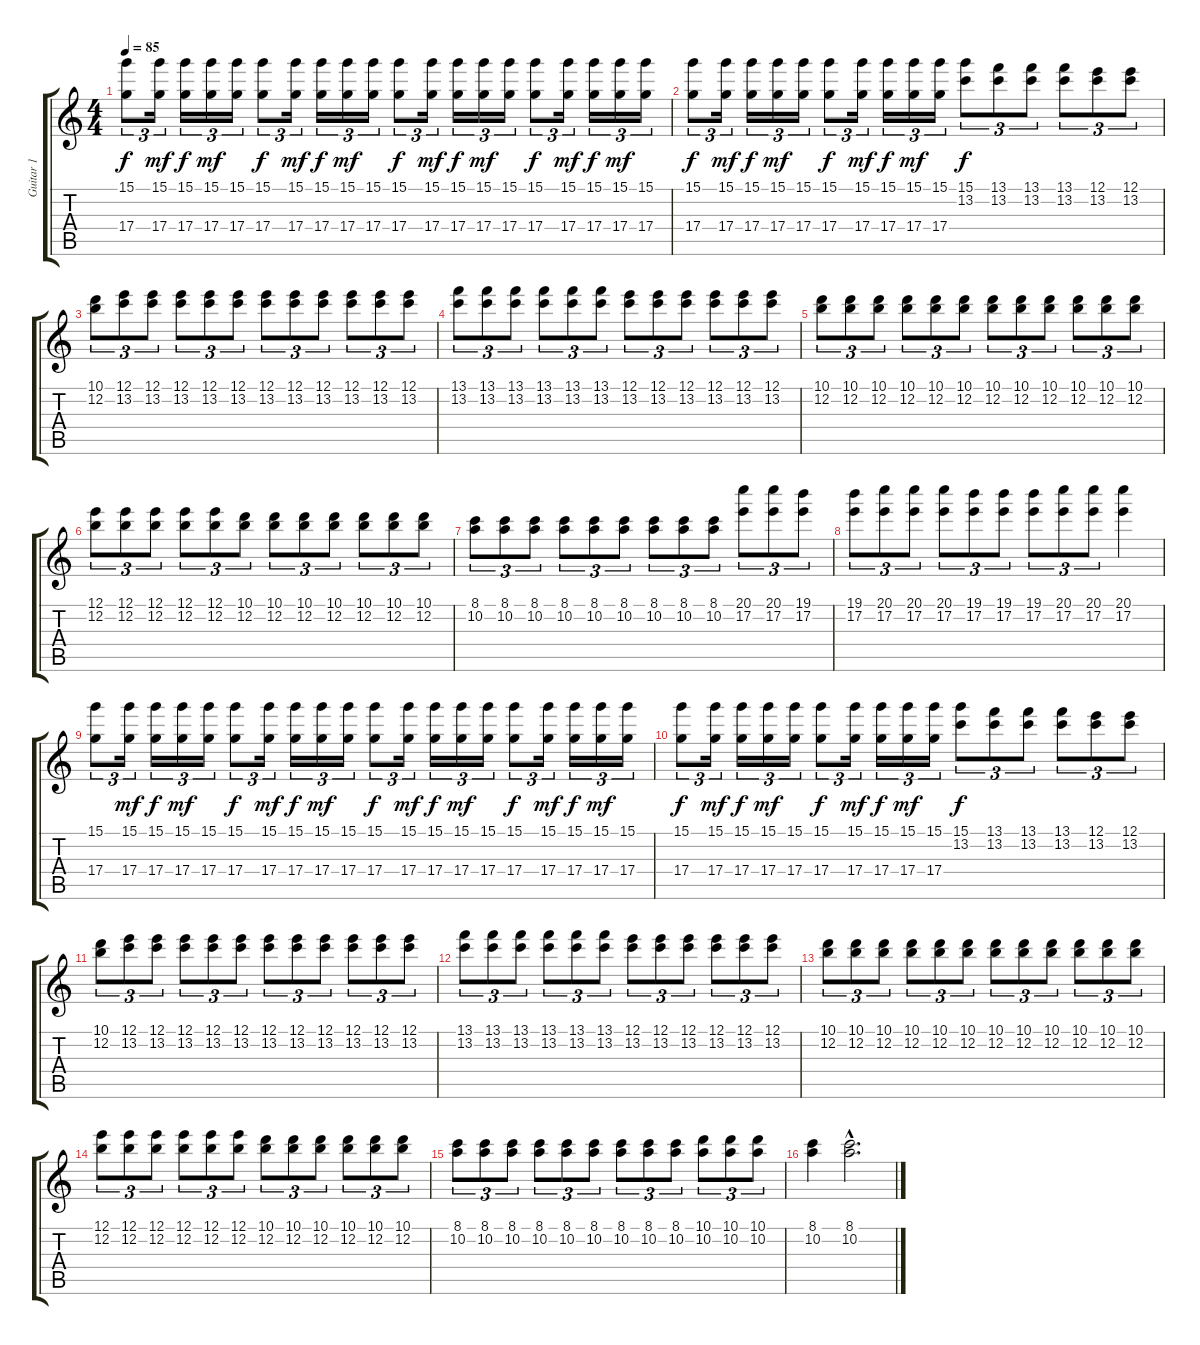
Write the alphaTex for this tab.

\track ("Guitar 1" "Guitar 1") {instrument distortionguitar}
\staff {score tabs}
\tuning (E4 B3 G3 D3 A2 E2) {hide}
\ts (4 4)
\tempo 85
\clef g2
\ks c
(15.1 17.4).8{tu (3 2) dy f} (15.1 17.4).16{tu (3 2) dy mf} (15.1 17.4).16{tu (3 2) dy f} (15.1 17.4).16{tu (3 2) dy mf} (15.1 17.4).16{tu (3 2)} (15.1 17.4).8{tu (3 2) dy f} (15.1 17.4).16{tu (3 2) dy mf} (15.1 17.4).16{tu (3 2) dy f} (15.1 17.4).16{tu (3 2) dy mf} (15.1 17.4).16{tu (3 2)} (15.1 17.4).8{tu (3 2) dy f} (15.1 17.4).16{tu (3 2) dy mf} (15.1 17.4).16{tu (3 2) dy f} (15.1 17.4).16{tu (3 2) dy mf} (15.1 17.4).16{tu (3 2)} (15.1 17.4).8{tu (3 2) dy f} (15.1 17.4).16{tu (3 2) dy mf} (15.1 17.4).16{tu (3 2) dy f} (15.1 17.4).16{tu (3 2) dy mf} (15.1 17.4).16{tu (3 2)} |
(15.1 17.4).8{tu (3 2) dy f} (15.1 17.4).16{tu (3 2) dy mf} (15.1 17.4).16{tu (3 2) dy f} (15.1 17.4).16{tu (3 2) dy mf} (15.1 17.4).16{tu (3 2)} (15.1 17.4).8{tu (3 2) dy f} (15.1 17.4).16{tu (3 2) dy mf} (15.1 17.4).16{tu (3 2) dy f} (15.1 17.4).16{tu (3 2) dy mf} (15.1 17.4).16{tu (3 2)} (15.1 13.2).8{tu (3 2) dy f} (13.1 13.2).8{tu (3 2)} (13.1 13.2).8{tu (3 2)} (13.1 13.2).8{tu (3 2)} (12.1 13.2).8{tu (3 2)} (12.1 13.2).8{tu (3 2)} |
(10.1 12.2).8{tu (3 2)} (12.1 13.2).8{tu (3 2)} (12.1 13.2).8{tu (3 2)} (12.1 13.2).8{tu (3 2)} (12.1 13.2).8{tu (3 2)} (12.1 13.2).8{tu (3 2)} (12.1 13.2).8{tu (3 2)} (12.1 13.2).8{tu (3 2)} (12.1 13.2).8{tu (3 2)} (12.1 13.2).8{tu (3 2)} (12.1 13.2).8{tu (3 2)} (12.1 13.2).8{tu (3 2)} |
(13.1 13.2).8{tu (3 2)} (13.1 13.2).8{tu (3 2)} (13.1 13.2).8{tu (3 2)} (13.1 13.2).8{tu (3 2)} (13.1 13.2).8{tu (3 2)} (13.1 13.2).8{tu (3 2)} (12.1 13.2).8{tu (3 2)} (12.1 13.2).8{tu (3 2)} (12.1 13.2).8{tu (3 2)} (12.1 13.2).8{tu (3 2)} (12.1 13.2).8{tu (3 2)} (12.1 13.2).8{tu (3 2)} |
(10.1 12.2).8{tu (3 2)} (10.1 12.2).8{tu (3 2)} (10.1 12.2).8{tu (3 2)} (10.1 12.2).8{tu (3 2)} (10.1 12.2).8{tu (3 2)} (10.1 12.2).8{tu (3 2)} (10.1 12.2).8{tu (3 2)} (10.1 12.2).8{tu (3 2)} (10.1 12.2).8{tu (3 2)} (10.1 12.2).8{tu (3 2)} (10.1 12.2).8{tu (3 2)} (10.1 12.2).8{tu (3 2)} |
(12.1 12.2).8{tu (3 2)} (12.1 12.2).8{tu (3 2)} (12.1 12.2).8{tu (3 2)} (12.1 12.2).8{tu (3 2)} (12.1 12.2).8{tu (3 2)} (10.1 12.2).8{tu (3 2)} (10.1 12.2).8{tu (3 2)} (10.1 12.2).8{tu (3 2)} (10.1 12.2).8{tu (3 2)} (10.1 12.2).8{tu (3 2)} (10.1 12.2).8{tu (3 2)} (10.1 12.2).8{tu (3 2)} |
(8.1 10.2).8{tu (3 2)} (8.1 10.2).8{tu (3 2)} (8.1 10.2).8{tu (3 2)} (8.1 10.2).8{tu (3 2)} (8.1 10.2).8{tu (3 2)} (8.1 10.2).8{tu (3 2)} (8.1 10.2).8{tu (3 2)} (8.1 10.2).8{tu (3 2)} (8.1 10.2).8{tu (3 2)} (20.1 17.2).8{tu (3 2)} (20.1 17.2).8{tu (3 2)} (19.1 17.2).8{tu (3 2)} |
(19.1 17.2).8{tu (3 2)} (20.1 17.2).8{tu (3 2)} (20.1 17.2).8{tu (3 2)} (20.1 17.2).8{tu (3 2)} (19.1 17.2).8{tu (3 2)} (19.1 17.2).8{tu (3 2)} (19.1 17.2).8{tu (3 2)} (20.1 17.2).8{tu (3 2)} (20.1 17.2).8{tu (3 2)} (20.1 17.2).4 |
(15.1 17.4).8{tu (3 2)} (15.1 17.4).16{tu (3 2) dy mf} (15.1 17.4).16{tu (3 2) dy f} (15.1 17.4).16{tu (3 2) dy mf} (15.1 17.4).16{tu (3 2)} (15.1 17.4).8{tu (3 2) dy f} (15.1 17.4).16{tu (3 2) dy mf} (15.1 17.4).16{tu (3 2) dy f} (15.1 17.4).16{tu (3 2) dy mf} (15.1 17.4).16{tu (3 2)} (15.1 17.4).8{tu (3 2) dy f} (15.1 17.4).16{tu (3 2) dy mf} (15.1 17.4).16{tu (3 2) dy f} (15.1 17.4).16{tu (3 2) dy mf} (15.1 17.4).16{tu (3 2)} (15.1 17.4).8{tu (3 2) dy f} (15.1 17.4).16{tu (3 2) dy mf} (15.1 17.4).16{tu (3 2) dy f} (15.1 17.4).16{tu (3 2) dy mf} (15.1 17.4).16{tu (3 2)} |
(15.1 17.4).8{tu (3 2) dy f} (15.1 17.4).16{tu (3 2) dy mf} (15.1 17.4).16{tu (3 2) dy f} (15.1 17.4).16{tu (3 2) dy mf} (15.1 17.4).16{tu (3 2)} (15.1 17.4).8{tu (3 2) dy f} (15.1 17.4).16{tu (3 2) dy mf} (15.1 17.4).16{tu (3 2) dy f} (15.1 17.4).16{tu (3 2) dy mf} (15.1 17.4).16{tu (3 2)} (15.1 13.2).8{tu (3 2) dy f} (13.1 13.2).8{tu (3 2)} (13.1 13.2).8{tu (3 2)} (13.1 13.2).8{tu (3 2)} (12.1 13.2).8{tu (3 2)} (12.1 13.2).8{tu (3 2)} |
(10.1 12.2).8{tu (3 2)} (12.1 13.2).8{tu (3 2)} (12.1 13.2).8{tu (3 2)} (12.1 13.2).8{tu (3 2)} (12.1 13.2).8{tu (3 2)} (12.1 13.2).8{tu (3 2)} (12.1 13.2).8{tu (3 2)} (12.1 13.2).8{tu (3 2)} (12.1 13.2).8{tu (3 2)} (12.1 13.2).8{tu (3 2)} (12.1 13.2).8{tu (3 2)} (12.1 13.2).8{tu (3 2)} |
(13.1 13.2).8{tu (3 2)} (13.1 13.2).8{tu (3 2)} (13.1 13.2).8{tu (3 2)} (13.1 13.2).8{tu (3 2)} (13.1 13.2).8{tu (3 2)} (13.1 13.2).8{tu (3 2)} (12.1 13.2).8{tu (3 2)} (12.1 13.2).8{tu (3 2)} (12.1 13.2).8{tu (3 2)} (12.1 13.2).8{tu (3 2)} (12.1 13.2).8{tu (3 2)} (12.1 13.2).8{tu (3 2)} |
(10.1 12.2).8{tu (3 2)} (10.1 12.2).8{tu (3 2)} (10.1 12.2).8{tu (3 2)} (10.1 12.2).8{tu (3 2)} (10.1 12.2).8{tu (3 2)} (10.1 12.2).8{tu (3 2)} (10.1 12.2).8{tu (3 2)} (10.1 12.2).8{tu (3 2)} (10.1 12.2).8{tu (3 2)} (10.1 12.2).8{tu (3 2)} (10.1 12.2).8{tu (3 2)} (10.1 12.2).8{tu (3 2)} |
(12.1 12.2).8{tu (3 2)} (12.1 12.2).8{tu (3 2)} (12.1 12.2).8{tu (3 2)} (12.1 12.2).8{tu (3 2)} (12.1 12.2).8{tu (3 2)} (12.1 12.2).8{tu (3 2)} (10.1 12.2).8{tu (3 2)} (10.1 12.2).8{tu (3 2)} (10.1 12.2).8{tu (3 2)} (10.1 12.2).8{tu (3 2)} (10.1 12.2).8{tu (3 2)} (10.1 12.2).8{tu (3 2)} |
(8.1 10.2).8{tu (3 2)} (8.1 10.2).8{tu (3 2)} (8.1 10.2).8{tu (3 2)} (8.1 10.2).8{tu (3 2)} (8.1 10.2).8{tu (3 2)} (8.1 10.2).8{tu (3 2)} (8.1 10.2).8{tu (3 2)} (8.1 10.2).8{tu (3 2)} (8.1 10.2).8{tu (3 2)} (10.1 10.2).8{tu (3 2)} (10.1 10.2).8{tu (3 2)} (10.1 10.2).8{tu (3 2)} |
(8.1 10.2).4 (8.1{hac} 10.2{hac}).2{d}
